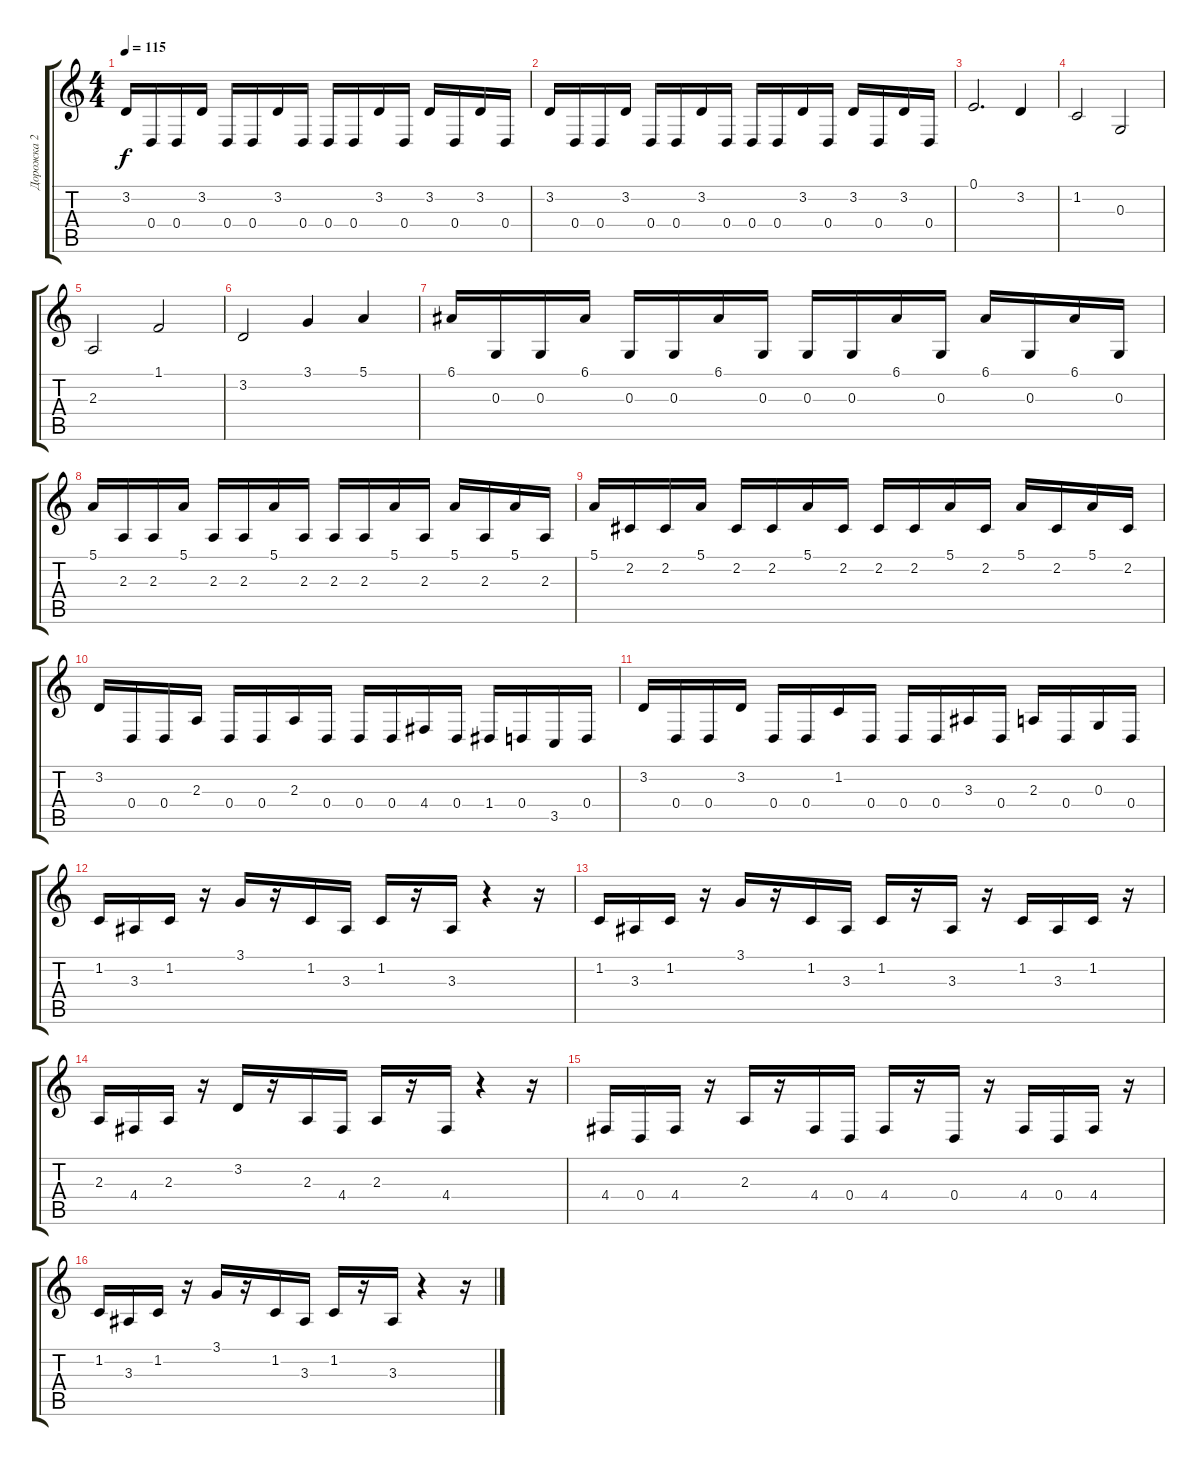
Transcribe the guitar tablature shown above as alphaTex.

\track ("Дорожка 2" "Дорожка 2") {instrument stringensemble1}
\staff {score tabs}
\tuning (E4 B3 G3 D3 A2 E2) {hide}
\ts (4 4)
\tempo 115
\clef g2
\ks c
3.2.16{dy f} 0.4.16 0.4.16 3.2.16 0.4.16 0.4.16 3.2.16 0.4.16 0.4.16 0.4.16 3.2.16 0.4.16 3.2.16 0.4.16 3.2.16 0.4.16 |
3.2.16 0.4.16 0.4.16 3.2.16 0.4.16 0.4.16 3.2.16 0.4.16 0.4.16 0.4.16 3.2.16 0.4.16 3.2.16 0.4.16 3.2.16 0.4.16 |
0.1.2{d} 3.2.4 |
1.2.2 0.3.2 |
2.3.2 1.1.2 |
3.2.2 3.1.4 5.1.4 |
6.1.16 0.3.16 0.3.16 6.1.16 0.3.16 0.3.16 6.1.16 0.3.16 0.3.16 0.3.16 6.1.16 0.3.16 6.1.16 0.3.16 6.1.16 0.3.16 |
5.1.16 2.3.16 2.3.16 5.1.16 2.3.16 2.3.16 5.1.16 2.3.16 2.3.16 2.3.16 5.1.16 2.3.16 5.1.16 2.3.16 5.1.16 2.3.16 |
5.1.16 2.2.16 2.2.16 5.1.16 2.2.16 2.2.16 5.1.16 2.2.16 2.2.16 2.2.16 5.1.16 2.2.16 5.1.16 2.2.16 5.1.16 2.2.16 |
3.2.16 0.4.16 0.4.16 2.3.16 0.4.16 0.4.16 2.3.16 0.4.16 0.4.16 0.4.16 4.4.16 0.4.16 1.4.16 0.4.16 3.5.16 0.4.16 |
3.2.16 0.4.16 0.4.16 3.2.16 0.4.16 0.4.16 1.2.16 0.4.16 0.4.16 0.4.16 3.3.16 0.4.16 2.3.16 0.4.16 0.3.16 0.4.16 |
1.2.16 3.3.16 1.2.16 r.16 3.1.16 r.16 1.2.16 3.3.16 1.2.16 r.16 3.3.16 r.4 r.16 |
1.2.16 3.3.16 1.2.16 r.16 3.1.16 r.16 1.2.16 3.3.16 1.2.16 r.16 3.3.16 r.16 1.2.16 3.3.16 1.2.16 r.16 |
2.3.16 4.4.16 2.3.16 r.16 3.2.16 r.16 2.3.16 4.4.16 2.3.16 r.16 4.4.16 r.4 r.16 |
4.4.16 0.4.16 4.4.16 r.16 2.3.16 r.16 4.4.16 0.4.16 4.4.16 r.16 0.4.16 r.16 4.4.16 0.4.16 4.4.16 r.16 |
1.2.16 3.3.16 1.2.16 r.16 3.1.16 r.16 1.2.16 3.3.16 1.2.16 r.16 3.3.16 r.4 r.16
